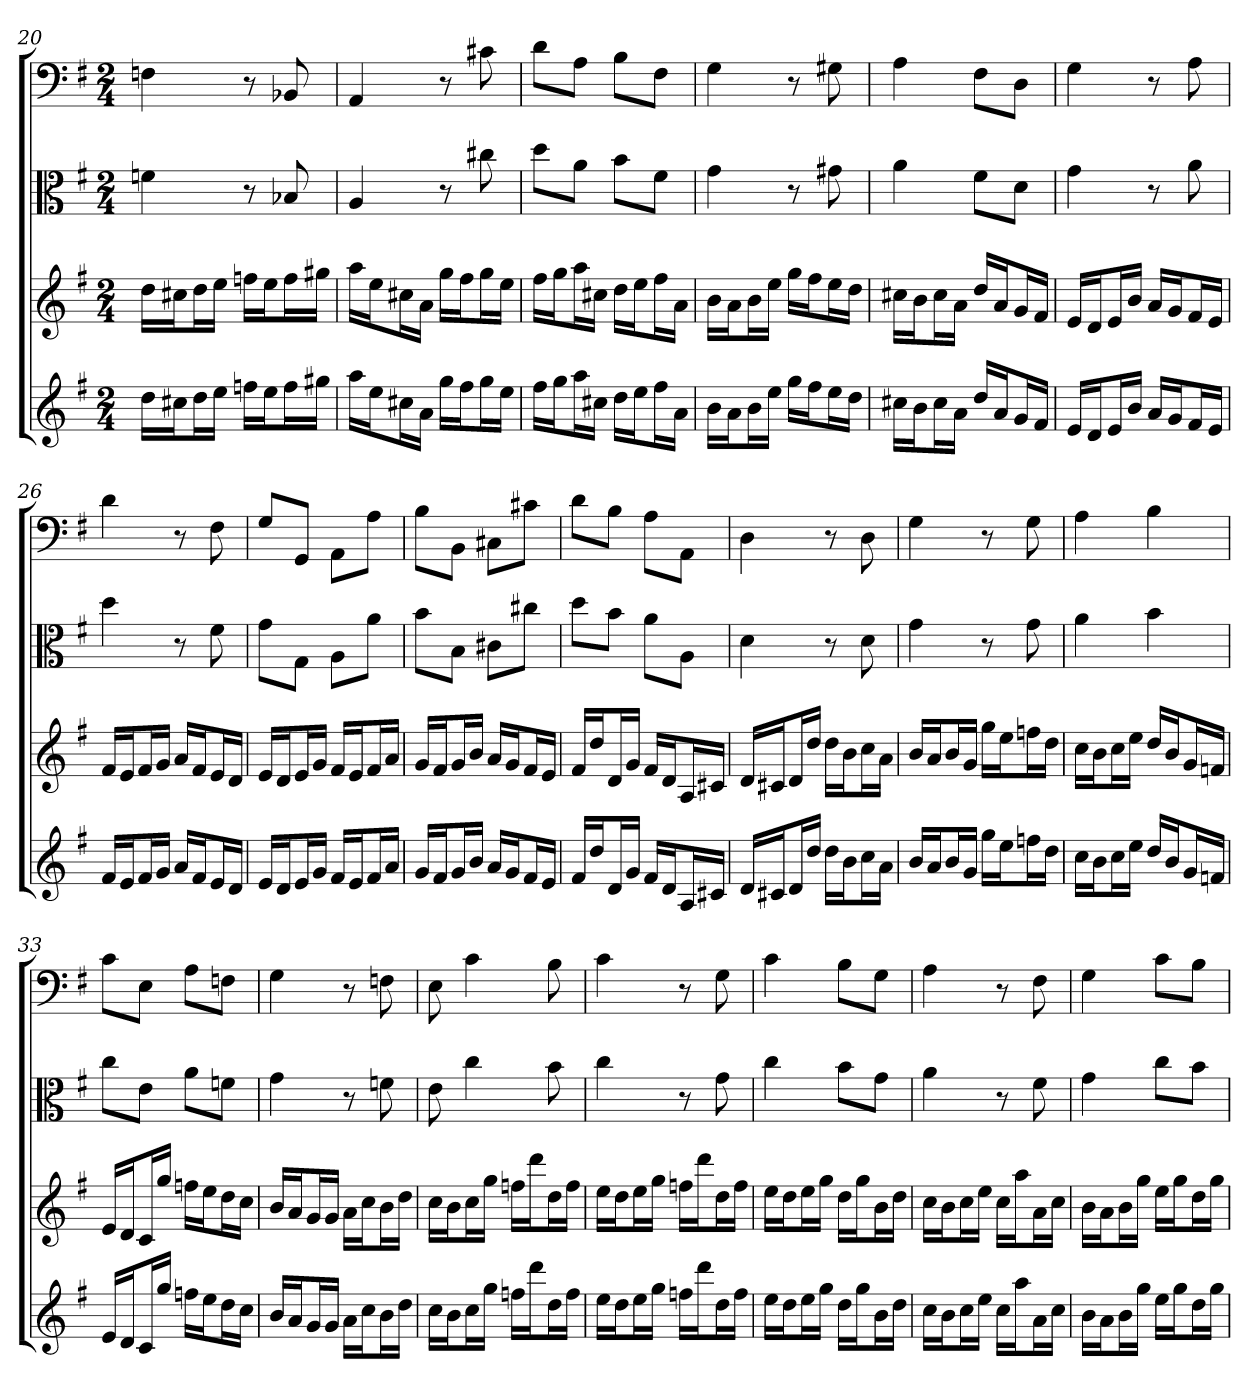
**kern	**kern	**kern	**kern
*part4	*part3	*part2	*part1
*staff4	*staff3	*staff2	*staff1
*	*	*clefC3	*clefF4
*k[f#]	*k[f#]	*k[f#]	*k[f#]
*G:	*G:	*G:	*G:
*M2/4	*M2/4	*M2/4	*M2/4
=20	=20	=20	=20
16ddLL	16ddLL	4fn	4Fn
16cc#XJ	16cc#XJ	.	.
16ddL	16ddL	.	.
16eeJJ	16eeJJ	.	.
16ffnLL	16ffnLL	8r	8r
16eeJ	16eeJ	.	.
16ffL	16ffL	8B-X	8BB-X
16gg#XJJ	16gg#XJJ	.	.
=21	=21	=21	=21
16aaLL	16aaLL	4A	4AA
16eeJ	16eeJ	.	.
16cc#XL	16cc#XL	.	.
16aJJ	16aJJ	.	.
16ggLL	16ggLL	8r	8r
16ff#J	16ff#J	.	.
16ggL	16ggL	8cc#X	8c#X
16eeJJ	16eeJJ	.	.
=22	=22	=22	=22
16ff#LL	16ff#LL	8dd\L	8d\L
16ggJ	16ggJ	.	.
16aaL	16aaL	8a\J	8A\J
16cc#XJJ	16cc#XJJ	.	.
16ddLL	16ddLL	8b\L	8B\L
16eeJ	16eeJ	.	.
16ff#L	16ff#L	8f#\J	8F#\J
16aJJ	16aJJ	.	.
=23	=23	=23	=23
16bLL	16bLL	4g	4G
16aJ	16aJ	.	.
16bL	16bL	.	.
16eeJJ	16eeJJ	.	.
16ggLL	16ggLL	8r	8r
16ff#J	16ff#J	.	.
16eeL	16eeL	8g#X	8G#X
16ddJJ	16ddJJ	.	.
=24	=24	=24	=24
16cc#XLL	16cc#XLL	4a	4A
16bJ	16bJ	.	.
16cc#L	16cc#L	.	.
16aJJ	16aJJ	.	.
16ddLL	16ddLL	8f#\L	8F#\L
16aJ	16aJ	.	.
16gL	16gL	8d\J	8D\J
16f#JJ	16f#JJ	.	.
=25	=25	=25	=25
16eLL	16eLL	4g	4G
16dJ	16dJ	.	.
16eL	16eL	.	.
16bJJ	16bJJ	.	.
16aLL	16aLL	8r	8r
16gJ	16gJ	.	.
16f#L	16f#L	8a	8A
16eJJ	16eJJ	.	.
=26	=26	=26	=26
16f#LL	16f#LL	4dd	4d
16eJ	16eJ	.	.
16f#L	16f#L	.	.
16gJJ	16gJJ	.	.
16aLL	16aLL	8r	8r
16f#J	16f#J	.	.
16eL	16eL	8f#	8F#
16dJJ	16dJJ	.	.
=27	=27	=27	=27
16eLL	16eLL	8g\L	8G/L
16dJ	16dJ	.	.
16eL	16eL	8G\J	8GG/J
16gJJ	16gJJ	.	.
16f#LL	16f#LL	8A\L	8AA\L
16eJ	16eJ	.	.
16f#L	16f#L	8a\J	8A\J
16aJJ	16aJJ	.	.
=28	=28	=28	=28
16gLL	16gLL	8b\L	8B\L
16f#J	16f#J	.	.
16gL	16gL	8B\J	8BB\J
16bJJ	16bJJ	.	.
16aLL	16aLL	8c#X\L	8C#X\L
16gJ	16gJ	.	.
16f#L	16f#L	8cc#X\J	8c#X\J
16eJJ	16eJJ	.	.
=29	=29	=29	=29
16f#LL	16f#LL	8dd\L	8d\L
16ddJ	16ddJ	.	.
16dL	16dL	8b\J	8B\J
16gJJ	16gJJ	.	.
16f#LL	16f#LL	8a\L	8A\L
16dJ	16dJ	.	.
16AL	16AL	8A\J	8AA\J
16c#XJJ	16c#XJJ	.	.
=30	=30	=30	=30
16dLL	16dLL	4d	4D
16c#XJ	16c#XJ	.	.
16dL	16dL	.	.
16ddJJ	16ddJJ	.	.
16ddLL	16ddLL	8r	8r
16bJ	16bJ	.	.
16ccL	16ccL	8d	8D
16aJJ	16aJJ	.	.
=31	=31	=31	=31
16bLL	16bLL	4g	4G
16aJ	16aJ	.	.
16bL	16bL	.	.
16gJJ	16gJJ	.	.
16ggLL	16ggLL	8r	8r
16eeJ	16eeJ	.	.
16ffnL	16ffnL	8g	8G
16ddJJ	16ddJJ	.	.
=32	=32	=32	=32
16ccLL	16ccLL	4a	4A
16bJ	16bJ	.	.
16ccL	16ccL	.	.
16eeJJ	16eeJJ	.	.
16ddLL	16ddLL	4b	4B
16bJ	16bJ	.	.
16gL	16gL	.	.
16fnJJ	16fnJJ	.	.
=33	=33	=33	=33
16eLL	16eLL	8cc\L	8c\L
16dJ	16dJ	.	.
16cL	16cL	8e\J	8E\J
16ggJJ	16ggJJ	.	.
16ffnLL	16ffnLL	8a\L	8A\L
16eeJ	16eeJ	.	.
16ddL	16ddL	8fn\J	8Fn\J
16ccJJ	16ccJJ	.	.
=34	=34	=34	=34
16bLL	16bLL	4g	4G
16aJ	16aJ	.	.
16gL	16gL	.	.
16gJJ	16gJJ	.	.
16aLL	16aLL	8r	8r
16ccJ	16ccJ	.	.
16bL	16bL	8fn	8Fn
16ddJJ	16ddJJ	.	.
=35	=35	=35	=35
16ccLL	16ccLL	8e	8E
16bJ	16bJ	.	.
16ccL	16ccL	4cc	4c
16ggJJ	16ggJJ	.	.
16ffnLL	16ffnLL	.	.
16dddJ	16dddJ	.	.
16ddL	16ddL	8b	8B
16ffJJ	16ffJJ	.	.
=36	=36	=36	=36
16eeLL	16eeLL	4cc	4c
16ddJ	16ddJ	.	.
16eeL	16eeL	.	.
16ggJJ	16ggJJ	.	.
16ffnLL	16ffnLL	8r	8r
16dddJ	16dddJ	.	.
16ddL	16ddL	8g	8G
16ffJJ	16ffJJ	.	.
=37	=37	=37	=37
16eeLL	16eeLL	4cc	4c
16ddJ	16ddJ	.	.
16eeL	16eeL	.	.
16ggJJ	16ggJJ	.	.
16ddLL	16ddLL	8b\L	8B\L
16ggJ	16ggJ	.	.
16bL	16bL	8g\J	8G\J
16ddJJ	16ddJJ	.	.
=38	=38	=38	=38
16ccLL	16ccLL	4a	4A
16bJ	16bJ	.	.
16ccL	16ccL	.	.
16eeJJ	16eeJJ	.	.
16ccLL	16ccLL	8r	8r
16aaJ	16aaJ	.	.
16aL	16aL	8f#	8F#
16ccJJ	16ccJJ	.	.
=39	=39	=39	=39
16bLL	16bLL	4g	4G
16aJ	16aJ	.	.
16bL	16bL	.	.
16ggJJ	16ggJJ	.	.
16eeLL	16eeLL	8cc\L	8c\L
16ggJ	16ggJ	.	.
16ddL	16ddL	8b\J	8B\J
16ggJJ	16ggJJ	.	.
=	=	=	=
*-	*-	*-	*-
